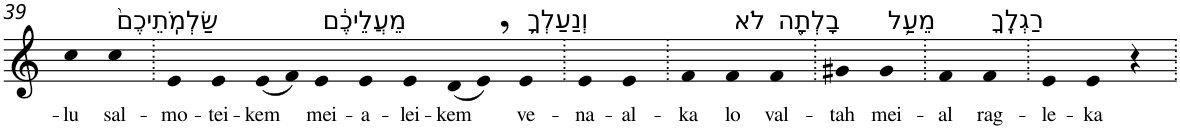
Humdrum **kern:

**kern	**text
*part1	*part1
*staff1	*staff1
*I"Piano	*
*I'Pno	*
!!LO:PB:g=z
*clefG2	*
*k[]	*
=39	=39
!	!LO:LY:b
4cc	-lu
!LO:TX:a:t=שַׂלְמֹֽתֵיכֶם֙	!
!	!LO:LY:b
4cc	sal-
=40.	=40.
!	!LO:LY:b
4e	-mo-
!	!LO:LY:b
4e	-tei-
!	!LO:LY:b
(8e	-kem
8f)	.
!LO:TX:a:t=מֵעֲלֵיכֶ֔ם	!
!	!LO:LY:b
4e	mei-
!	!LO:LY:b
4e	-a-
!	!LO:LY:b
4e	-lei-
!	!LO:LY:b
(8d	-kem
8e,)	.
!LO:TX:a:t=וְנַעַלְךָ֥	!
!	!LO:LY:b
4e	ve-
=41.	=41.
!	!LO:LY:b
4e	-na-
!	!LO:LY:b
4e	-al-
=42.	=42.
!	!LO:LY:b
4f	-ka
!LO:TX:a:t=לֹא	!
!	!LO:LY:b
4f	lo
!LO:TX:a:t=בָלְתָ֖ה	!
!	!LO:LY:b
4f	val-
=43.	=43.
!	!LO:LY:b
4g#X	-tah
!LO:TX:a:t=מֵעַ֥ל	!
!	!LO:LY:b
4g#	mei-
=44.	=44.
!	!LO:LY:b
4f	-al
!LO:TX:a:t=רַגְלֶֽךָ	!
!	!LO:LY:b
4f	rag-
=45.	=45.
!	!LO:LY:b
4e	-le-
!	!LO:LY:b
4e	-ka
4r	.
=.	=.
*-	*-
